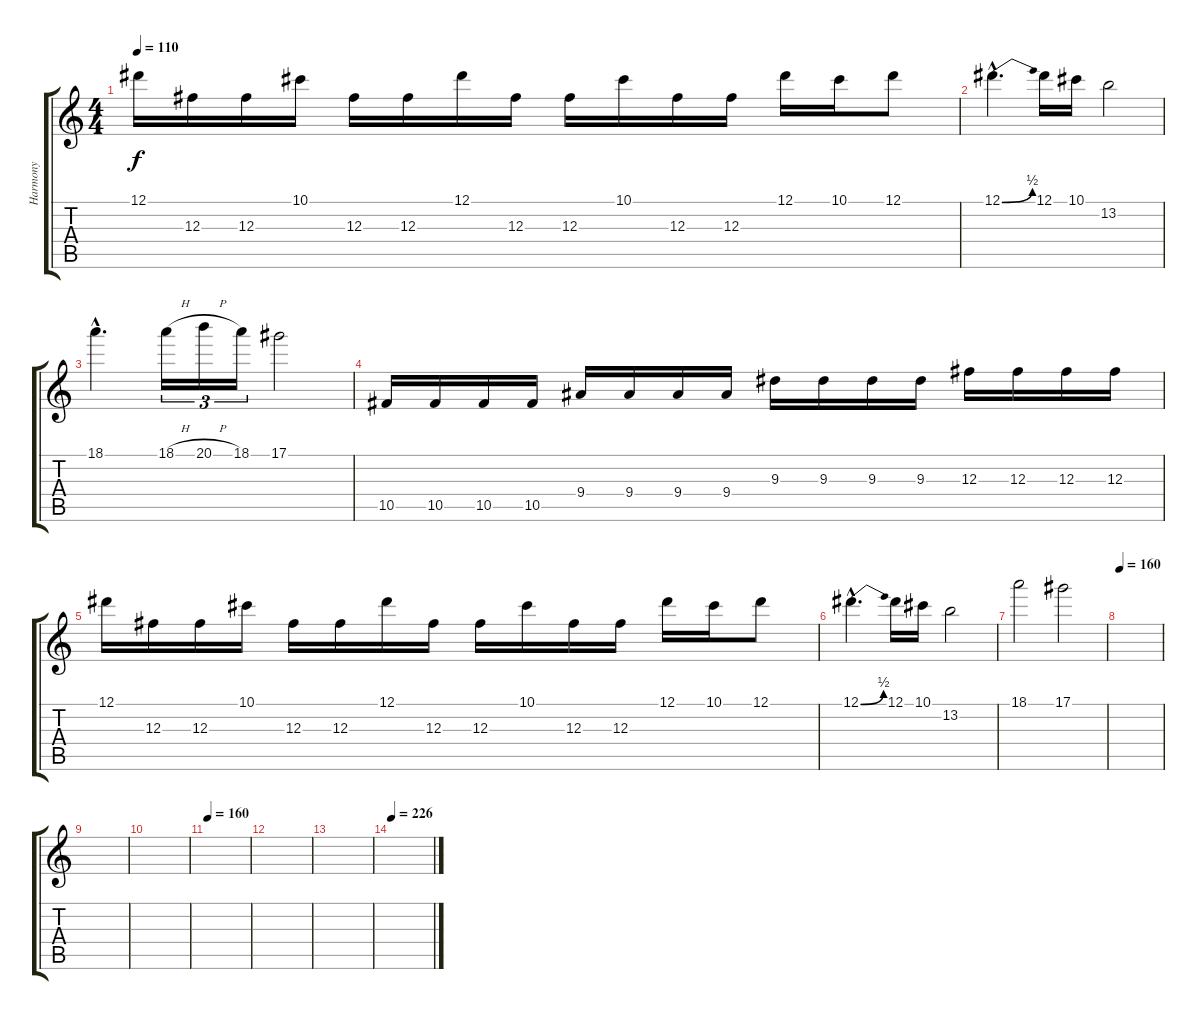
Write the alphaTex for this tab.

\track ("Harmony" "Harmony") {instrument distortionguitar}
\staff {score tabs}
\tuning (Eb4 Bb3 Gb3 Db3 Ab2 Eb2) {hide}
\ts (4 4)
\tempo 110
\clef g2
\ks c
12.1.16{dy f} 12.3.16 12.3.16 10.1.16 12.3.16 12.3.16 12.1.16 12.3.16 12.3.16 10.1.16 12.3.16 12.3.16 12.1.16 10.1.16 12.1.8 |
12.1{be (bend 0 0 60 2) hac}.4{d} 12.1.16 10.1.16 13.2.2 |
18.1{hac}.4{d} 18.1{h}.16{tu (3 2)} 20.1{h}.16{tu (3 2)} 18.1.16{tu (3 2)} 17.1.2 |
10.5.16 10.5.16 10.5.16 10.5.16 9.4.16 9.4.16 9.4.16 9.4.16 9.3.16 9.3.16 9.3.16 9.3.16 12.3.16 12.3.16 12.3.16 12.3.16 |
12.1.16 12.3.16 12.3.16 10.1.16 12.3.16 12.3.16 12.1.16 12.3.16 12.3.16 10.1.16 12.3.16 12.3.16 12.1.16 10.1.16 12.1.8 |
12.1{be (bend 0 0 60 2) hac}.4{d} 12.1.16 10.1.16 13.2.2 |
18.1.2 17.1.2 |
\tempo 160
|
|
|
\tempo 160
|
|
|
\tempo 226
